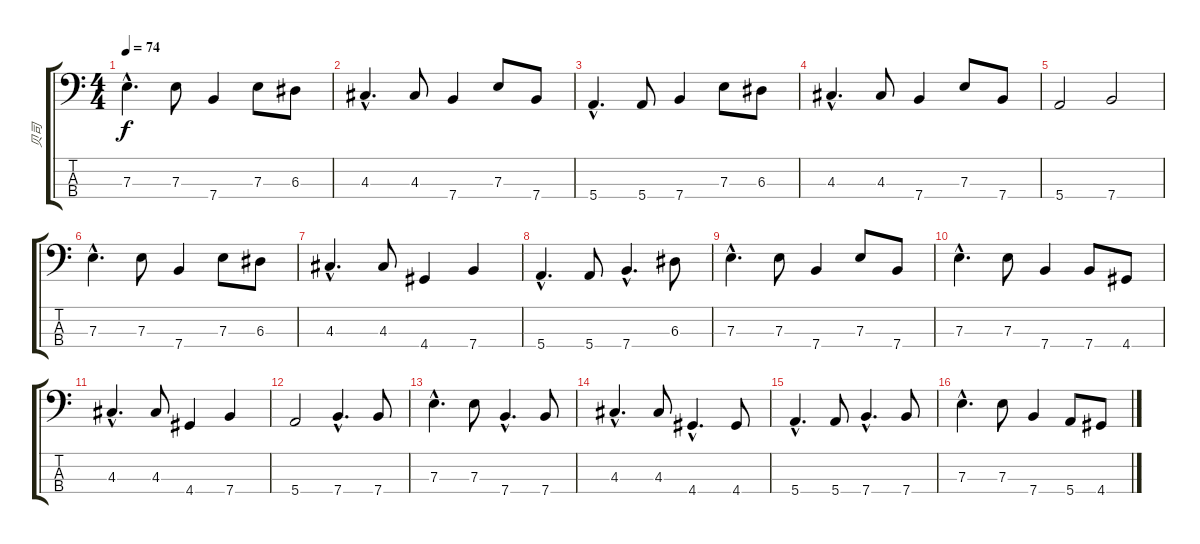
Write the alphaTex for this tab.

\track ("贝司" "贝司") {instrument electricbasspick}
\staff {score tabs}
\tuning (G2 D2 A1 E1) {hide}
\ts (4 4)
\tempo 74
\clef f4
\ks c
7.3{hac}.4{d dy f} 7.3.8 7.4.4 7.3.8 6.3.8 |
4.3{hac}.4{d} 4.3.8 7.4.4 7.3.8 7.4.8 |
5.4{hac}.4{d} 5.4.8 7.4.4 7.3.8 6.3.8 |
4.3{hac}.4{d} 4.3.8 7.4.4 7.3.8 7.4.8 |
5.4.2 7.4.2 |
7.3{hac}.4{d} 7.3.8 7.4.4 7.3.8 6.3.8 |
4.3{hac}.4{d} 4.3.8 4.4.4 7.4.4 |
5.4{hac}.4{d} 5.4.8 7.4{hac}.4{d} 6.3.8 |
7.3{hac}.4{d} 7.3.8 7.4.4 7.3.8 7.4.8 |
7.3{hac}.4{d} 7.3.8 7.4.4 7.4.8 4.4.8 |
4.3{hac}.4{d} 4.3.8 4.4.4 7.4.4 |
5.4.2 7.4{hac}.4{d} 7.4.8 |
7.3{hac}.4{d} 7.3.8 7.4{hac}.4{d} 7.4.8 |
4.3{hac}.4{d} 4.3.8 4.4{hac}.4{d} 4.4.8 |
5.4{hac}.4{d} 5.4.8 7.4{hac}.4{d} 7.4.8 |
7.3{hac}.4{d} 7.3.8 7.4.4 5.4.8 4.4.8
